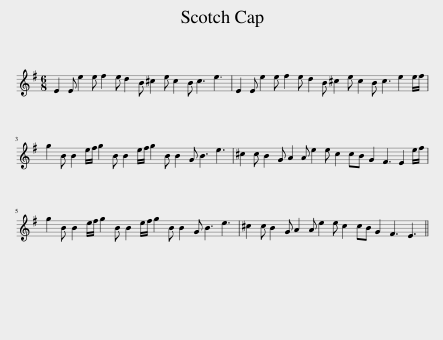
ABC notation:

X:1
L:1/8
M:6/8
I:linebreak $
K:Emin
V:1 treble
V:1
 E2 E e2 e f2 e d2 B ^c2 e c2 B c3 e3 | E2 E e2 e f2 e d2 B ^c2 e c2 B c3 e2 e/f/ |$ g2 B B2 e/f/ g2 B B2 e/f/ g2 B B2 G B3 e3 | ^c2 c B2 G A2 A e2 e c2 cB G2 F3 E2 e/f/ |$ g2 B B2 e/f/ g2 B B2 e/f/ g2 B B2 G B3 e3 | %5
 ^c2 c B2 G A2 A e2 e c2 cB G2 F3 E3 || %6
